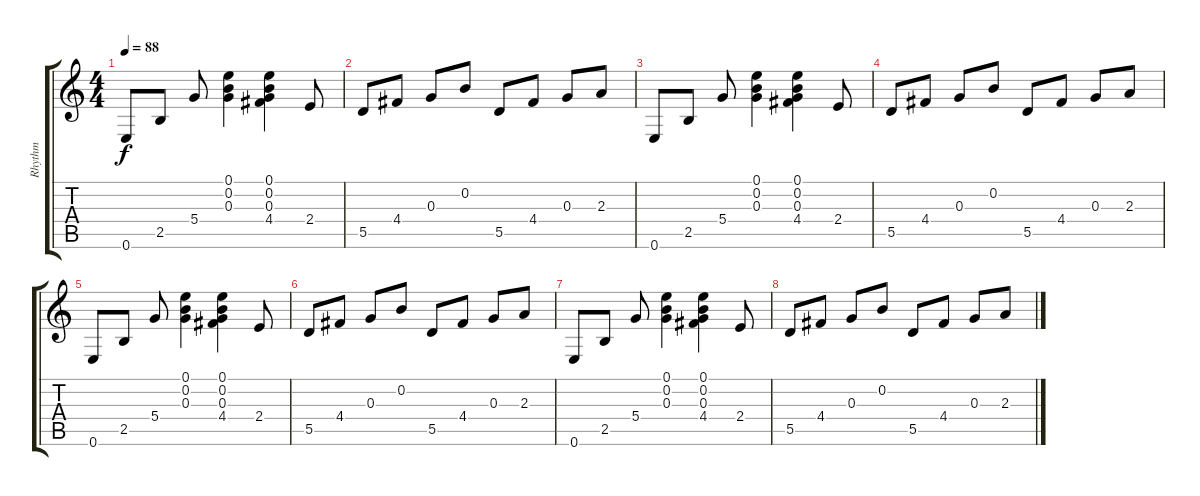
\track ("Rhythm" "Rhythm") {instrument electricguitarclean}
\staff {score tabs}
\tuning (E4 B3 G3 D3 A2 E2) {hide}
\ts (4 4)
\tempo 88
\clef g2
\ks c
0.6.8{dy f} 2.5.8 5.4.8 (0.1 0.2 0.3).4 (0.1 0.2 0.3 4.4).4 2.4.8 |
5.5.8 4.4.8 0.3.8 0.2.8 5.5.8 4.4.8 0.3.8 2.3.8 |
0.6.8 2.5.8 5.4.8 (0.1 0.2 0.3).4 (0.1 0.2 0.3 4.4).4 2.4.8 |
5.5.8 4.4.8 0.3.8 0.2.8 5.5.8 4.4.8 0.3.8 2.3.8 |
0.6.8 2.5.8 5.4.8 (0.1 0.2 0.3).4 (0.1 0.2 0.3 4.4).4 2.4.8 |
5.5.8 4.4.8 0.3.8 0.2.8 5.5.8 4.4.8 0.3.8 2.3.8 |
0.6.8 2.5.8 5.4.8 (0.1 0.2 0.3).4 (0.1 0.2 0.3 4.4).4 2.4.8 |
5.5.8 4.4.8 0.3.8 0.2.8 5.5.8 4.4.8 0.3.8 2.3.8
